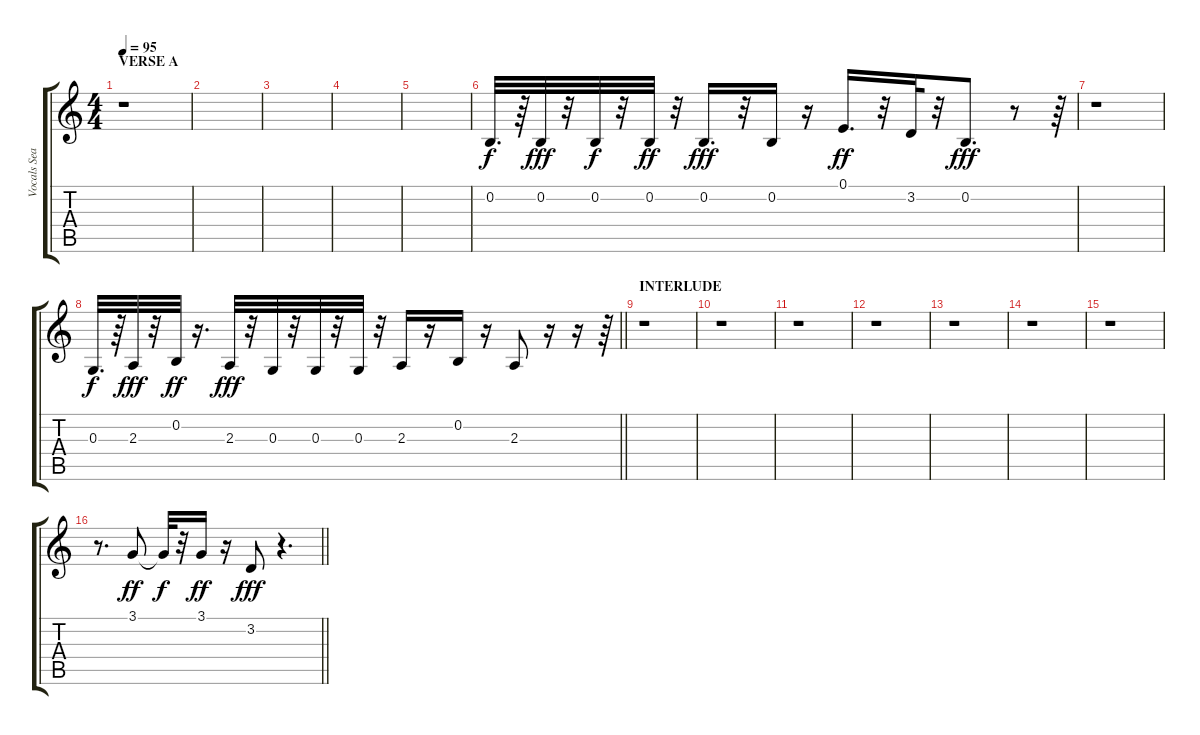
\track ("Vocals Sean Paul" "Vocals Sea") {instrument lead2sawtooth}
\staff {score tabs}
\tuning (E4 B3 G3 D3 A2 E2) {hide}
\ts (4 4)
\section ("" "VERSE A")
\tempo 95
\clef g2
\ks c
r.1{dy f} |
|
|
|
|
0.2.32{d} r.64 0.2.32{dy fff} r.32 0.2.32{dy f} r.32 0.2.32{dy ff} r.32 0.2.16{d dy fff} r.32 0.2.16 r.16 0.1.16{d dy ff} r.32 3.2.32 r.32 0.2.8{d dy fff} r.8 r.64 |
r.1 |
\barLineRight lightlight
0.3.32{d dy f} r.64 2.3.32{dy fff} r.32 0.2.32{dy ff} r.16{d} 2.3.32{dy fff} r.32 0.3.32 r.32 0.3.32 r.32 0.3.32 r.32 2.3.16 r.16 0.2.16 r.16 2.3.8 r.16 r.16 r.64 |
\section ("" "INTERLUDE")
r.1 |
r.1 |
r.1 |
r.1 |
r.1 |
r.1 |
r.1 |
\barLineRight lightlight
r.8{d} 3.1.8{dy ff} 3.1{t}.32{dy f} r.32 3.1.16{dy ff} r.16 3.2.8{dy fff} r.4{d}
